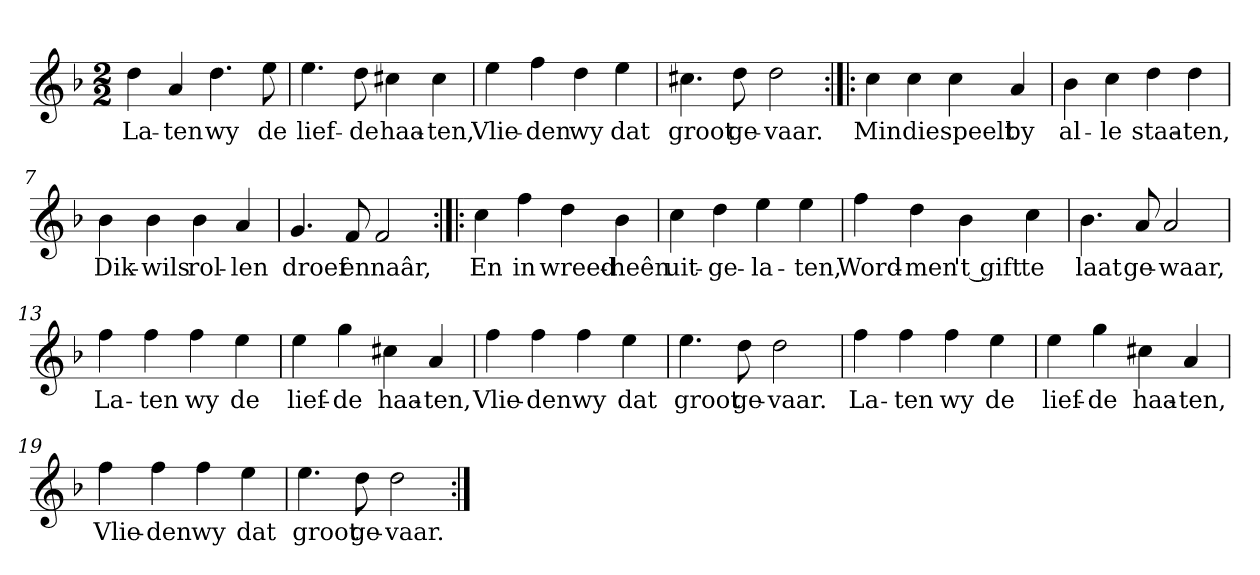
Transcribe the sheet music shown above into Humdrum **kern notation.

**kern	**text
*part1	*part1
*staff1	*staff1
*clefG2	*
*k[b-]	*
*d:	*
*M2/2	*
*MM120	*
=1	=1
4dd	La-
4a	-ten
4.dd	wy
8ee	de
=2	=2
4.ee	lief-
8dd	-de
4cc#X	haa-
4cc#	-ten,
=3	=3
4ee	Vlie-
4ff	-den
4dd	wy
4ee	dat
=4	=4
4.cc#X	groot
8dd	ge-
2dd	-vaar.
=5:|!|:	=5:|!|:
4cc	Min
4cc	die
4cc	speelt
4a	by
=6	=6
4b-	al-
4cc	-le
4dd	staa-
4dd	-ten,
=7	=7
4b-	Dik-
4b-	-wils
4b-	rol-
4a	-len
=8	=8
4.g	droef
8f	en
2f	naâr,
=9:|!|:	=9:|!|:
4cc	En
4ff	in
4dd	wreed-
4b-	-heên
=10	=10
4cc	uit-
4dd	-ge-
4ee	-la-
4ee	-ten,
=11	=11
4ff	Word-
4dd	-men
4b-	't gift
4cc	te
=12	=12
4.b-	laat
8a	ge-
2a	-waar,
=13	=13
4ff	La-
4ff	-ten
4ff	wy
4ee	de
=14	=14
4ee	lief-
4gg	-de
4cc#X	haa-
4a	-ten,
=15	=15
4ff	Vlie-
4ff	-den
4ff	wy
4ee	dat
=16	=16
4.ee	groot
8dd	ge-
2dd	-vaar.
=17	=17
4ff	La-
4ff	-ten
4ff	wy
4ee	de
=18	=18
4ee	lief-
4gg	-de
4cc#X	haa-
4a	-ten,
=19	=19
4ff	Vlie-
4ff	-den
4ff	wy
4ee	dat
=20	=20
4.ee	groot
8dd	ge-
2dd	-vaar.
=:|!	=:|!
*-	*-
